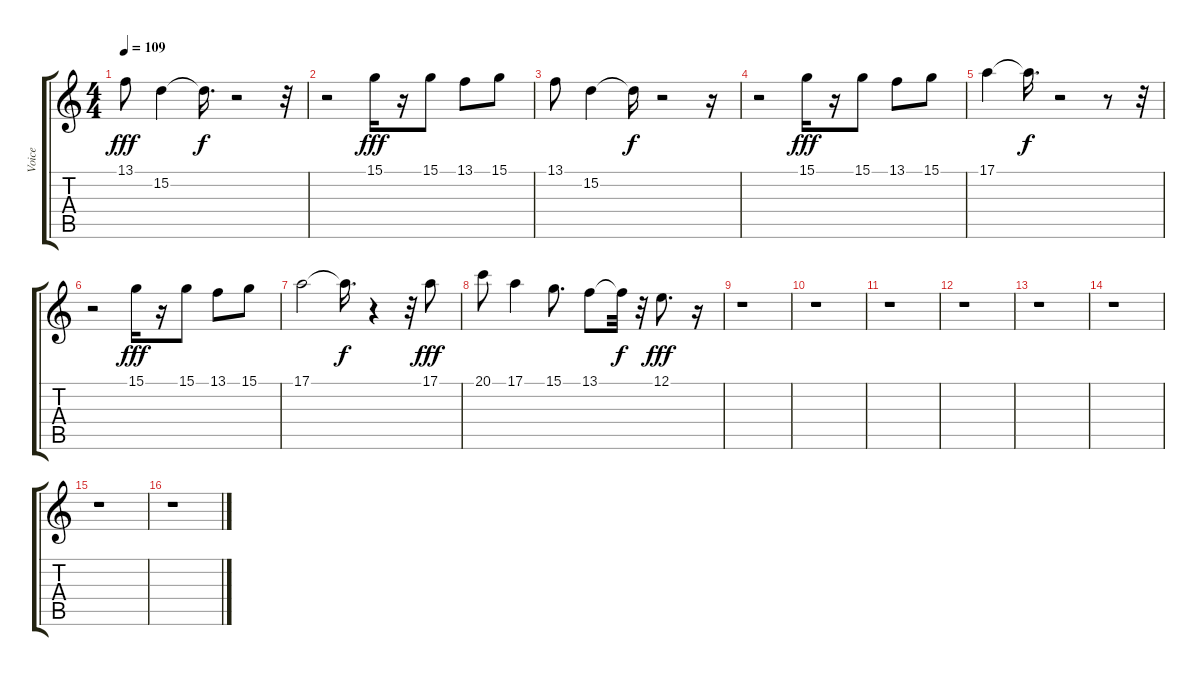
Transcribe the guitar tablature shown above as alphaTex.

\track ("Voice" "Voice") {instrument trumpet}
\staff {score tabs}
\tuning (E4 B3 G3 D3 A2 E2) {hide}
\ts (4 4)
\tempo 109
\clef g2
\ks c
13.1.8{dy fff} 15.2.4 15.2{t}.16{d dy f} r.2 r.32 |
r.2 15.1.16{dy fff} r.16 15.1.8 13.1.8 15.1.8 |
13.1.8 15.2.4 15.2{t}.16{dy f} r.2 r.16 |
r.2 15.1.16{dy fff} r.16 15.1.8 13.1.8 15.1.8 |
17.1.4 17.1{t}.16{d dy f} r.2 r.8 r.32 |
r.2 15.1.16{dy fff} r.16 15.1.8 13.1.8 15.1.8 |
17.1.2 17.1{t}.16{d dy f} r.4 r.32 17.1.8{dy fff} |
20.1.8 17.1.4 15.1.8{d} 13.1.8 13.1{t}.32{dy f} r.32 12.1.8{d dy fff} r.16 |
r.1 |
r.1 |
r.1 |
r.1 |
r.1 |
r.1 |
r.1 |
r.1
